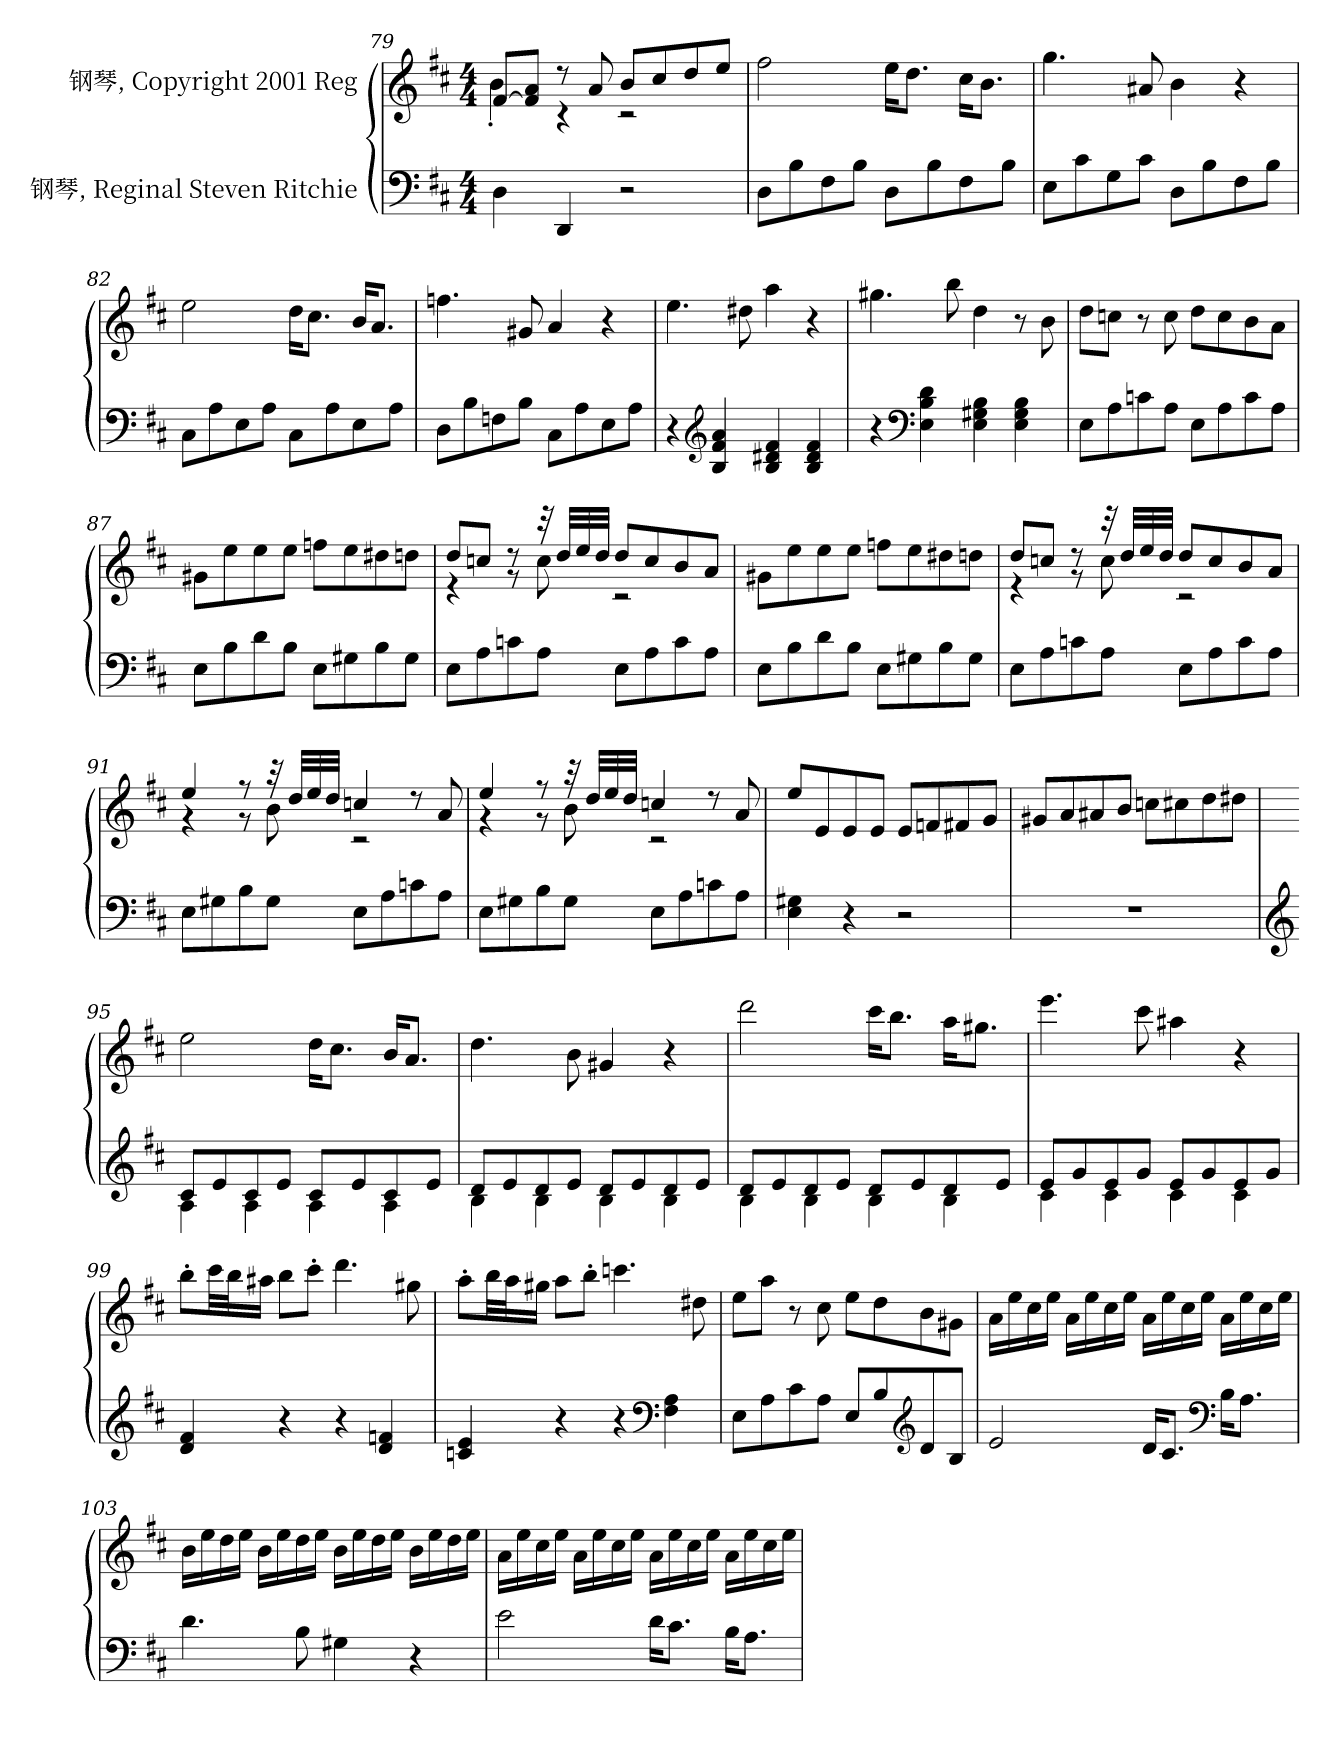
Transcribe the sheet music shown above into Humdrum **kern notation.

**kern	**kern
*part2	*part1
*staff2	*staff1
*I"钢琴, Reginal Steven Ritchie	*I"钢琴, Copyright 2001 Reg
!!LO:PB:g=z
*clefF4	*clefG2
*k[f#c#]	*k[f#c#]
*M4/4	*M4/4
=79	=79
*	*^
4D\	[8f#/L	4b'\
.	8f#/] 8a/J	.
4DD/	8r	4r
.	8a/	.
2r	8b/L	2r
.	8cc#/	.
.	8dd/	.
.	8ee/J	.
*	*v	*v
=80	=80
8D\L	2ff#\
8B\	.
8F#\	.
8B\J	.
8D\L	16ee\KL
.	8.dd\J
8B\	.
8F#\	16cc#\KL
.	8.b\J
8B\J	.
=81	=81
8E\L	4.gg\
8c#\	.
8G\	.
8c#\J	8a#X/
8D\L	4b\
8B\	.
8F#\	4r
8B\J	.
=82	=82
8C#\L	2ee\
8A\	.
8E\	.
8A\J	.
8C#\L	16dd\KL
.	8.cc#\J
8A\	.
8E\	16b/KL
.	8.a/J
8A\J	.
!!LO:LB:g=z
=83	=83
8D\L	4.ffn\
8B\	.
8Fn\	.
8B\J	8g#X/
8C#\L	4a/
8A\	.
8E\	4r
8A\J	.
=84	=84
4r	4.ee\
*clefG2	*
4B/ 4f#/ 4a/	.
.	8dd#X\
4B/ 4d#X/ 4f#/	4aa\
4B/ 4d#/ 4f#/	4r
=85	=85
4r	4.gg#X\
*clefF4	*
4E\ 4B\ 4d\	.
.	8bb\
4E\ 4G#X\ 4B\	4dd\
4E\ 4G#\ 4B\	8r
.	8b\
=86	=86
8E\L	8dd\L
8A\	8ccn\J
8cn\	8r
8A\J	8cc\
8E\L	8dd\L
8A\	8cc\
8c\	8b\
8A\J	8a\J
!!LO:LB:g=z
=87	=87
8E\L	8g#X\L
8B\	8ee\
8d\	8ee\
8B\J	8ee\J
8E\L	8ffn\L
8G#X\	8ee\
8B\	8dd#X\
8G#\J	8ddn\J
=88	=88
*	*^
8E\L	8dd/L	4r
8A\	8ccn/J	.
8cn\	8r	8r
8A\J	32r	8cc\
.	32dd/LLL	.
.	32ee/	.
.	32dd/JJJ	.
8E\L	8dd/L	2r
8A\	8cc/	.
8c\	8b/	.
8A\J	8a/J	.
*	*v	*v
=89	=89
8E\L	8g#X\L
8B\	8ee\
8d\	8ee\
8B\J	8ee\J
8E\L	8ffn\L
8G#X\	8ee\
8B\	8dd#X\
8G#\J	8ddn\J
!!LO:LB:g=z
=90	=90
*	*^
8E\L	8dd/L	4r
8A\	8ccn/J	.
8cn\	8r	8r
8A\J	32r	8cc\
.	32dd/LLL	.
.	32ee/	.
.	32dd/JJJ	.
8E\L	8dd/L	2r
8A\	8cc/	.
8c\	8b/	.
8A\J	8a/J	.
=91	=91	=91
8E\L	4ee/	4r
8G#X\	.	.
8B\	8r	8r
8G#\J	32r	8b\
.	32dd/LLL	.
.	32ee/	.
.	32dd/JJJ	.
8E\L	4ccn/	2r
8A\	.	.
8cn\	8r	.
8A\J	8a/	.
=92	=92	=92
8E\L	4ee/	4r
8G#X\	.	.
8B\	8r	8r
8G#\J	32r	8b\
.	32dd/LLL	.
.	32ee/	.
.	32dd/JJJ	.
8E\L	4ccn/	2r
8A\	.	.
8cn\	8r	.
8A\J	8a/	.
*	*v	*v
!!LO:LB:g=z
=93	=93
4E\ 4G#X\	8ee/L
.	8e/
4r	8e/
.	8e/J
2r	8e/L
.	8fn/
.	8f#X/
.	8g/J
=94	=94
1r	8g#X/L
.	8a/
.	8a#X/
.	8b/J
.	8ccn\L
.	8cc#X\
.	8dd\
.	8dd#X\J
=95	=95
*clefG2	*
*^	*
8c#/L	4A\	2ee\
8e/	.	.
8c#/	4A\	.
8e/J	.	.
8c#/L	4A\	16dd\KL
.	.	8.cc#\J
8e/	.	.
8c#/	4A\	16b/KL
.	.	8.a/J
8e/J	.	.
=96	=96	=96
8d/L	4B\	4.dd\
8e/	.	.
8d/	4B\	.
8e/J	.	8b\
8d/L	4B\	4g#X/
8e/	.	.
8d/	4B\	4r
8e/J	.	.
!!LO:LB:g=z
=97	=97	=97
8d/L	4B\	2ddd\
8e/	.	.
8d/	4B\	.
8e/J	.	.
8d/L	4B\	16ccc#\KL
.	.	8.bb\J
8e/	.	.
8d/	4B\	16aa\KL
.	.	8.gg#X\J
8e/J	.	.
=98	=98	=98
8e/L	4c#\	4.eee\
8g/	.	.
8e/	4c#\	.
8g/J	.	8ccc#\
8e/L	4c#\	4aa#X\
8g/	.	.
8e/	4c#\	4r
8g/J	.	.
*v	*v	*
=99	=99
4d/ 4f#/	8bb'\L
.	32ccc#\LL
.	32bb\J
.	16aa#X\JJ
4r	8bb\L
.	8ccc#'\J
4r	4.ddd\
4d/ 4fn/	.
.	8gg#X\
!!LO:PB:g=z
=100	=100
4cn/ 4e/	8aa'\L
.	32bb\LL
.	32aa\J
.	16gg#X\JJ
4r	8aa\L
.	8bb'\J
4r	4.cccn\
*clefF4	*
4F#\ 4A\	.
.	8dd#X\
=101	=101
8E\L	8ee\L
8A\	8aa\J
8c#\	8r
8A\J	8cc#\
8E/L	8ee\L
8B/	8dd\
*clefG2	*
8d/	8b\
8B/J	8g#X\J
=102	=102
2e/	16a\LL
.	16ee\
.	16cc#\
.	16ee\JJ
.	16a\LL
.	16ee\
.	16cc#\
.	16ee\JJ
16d/KL	16a\LL
8.c#/J	16ee\
.	16cc#\
.	16ee\JJ
*clefF4	*
16B\KL	16a\LL
8.A\J	16ee\
.	16cc#\
.	16ee\JJ
!!LO:LB:g=z
=103	=103
4.d\	16b\LL
.	16ee\
.	16dd\
.	16ee\JJ
.	16b\LL
.	16ee\
8B\	16dd\
.	16ee\JJ
4G#X\	16b\LL
.	16ee\
.	16dd\
.	16ee\JJ
4r	16b\LL
.	16ee\
.	16dd\
.	16ee\JJ
=104	=104
2e\	16a\LL
.	16ee\
.	16cc#\
.	16ee\JJ
.	16a\LL
.	16ee\
.	16cc#\
.	16ee\JJ
16d\KL	16a\LL
8.c#\J	16ee\
.	16cc#\
.	16ee\JJ
16B\KL	16a\LL
8.A\J	16ee\
.	16cc#\
.	16ee\JJ
=	=
*-	*-
